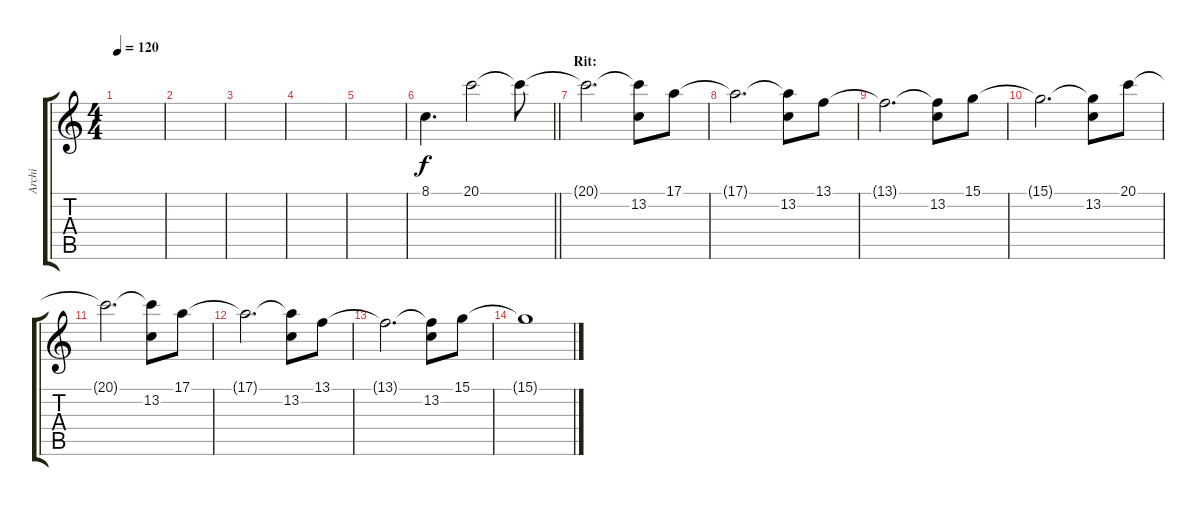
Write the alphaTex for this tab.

\track ("Archi" "Archi") {instrument synthstrings1}
\staff {score tabs}
\tuning (E4 B3 G3 D3 A2 E2) {hide}
\ts (4 4)
\tempo 120
\clef g2
\ks c
|
|
|
|
|
\barLineRight lightlight
8.1.4{d} 20.1.2 20.1{t}.8 |
\section ("" "Rit:")
20.1{t}.2{d} (20.1{t} 13.2).8 17.1.8 |
17.1{t}.2{d} (17.1{t} 13.2).8 13.1.8 |
13.1{t}.2{d} (13.1{t} 13.2).8 15.1.8 |
15.1{t}.2{d} (15.1{t} 13.2).8 20.1.8 |
20.1{t}.2{d} (20.1{t} 13.2).8 17.1.8 |
17.1{t}.2{d} (17.1{t} 13.2).8 13.1.8 |
13.1{t}.2{d} (13.1{t} 13.2).8 15.1.8 |
15.1{t}.1
